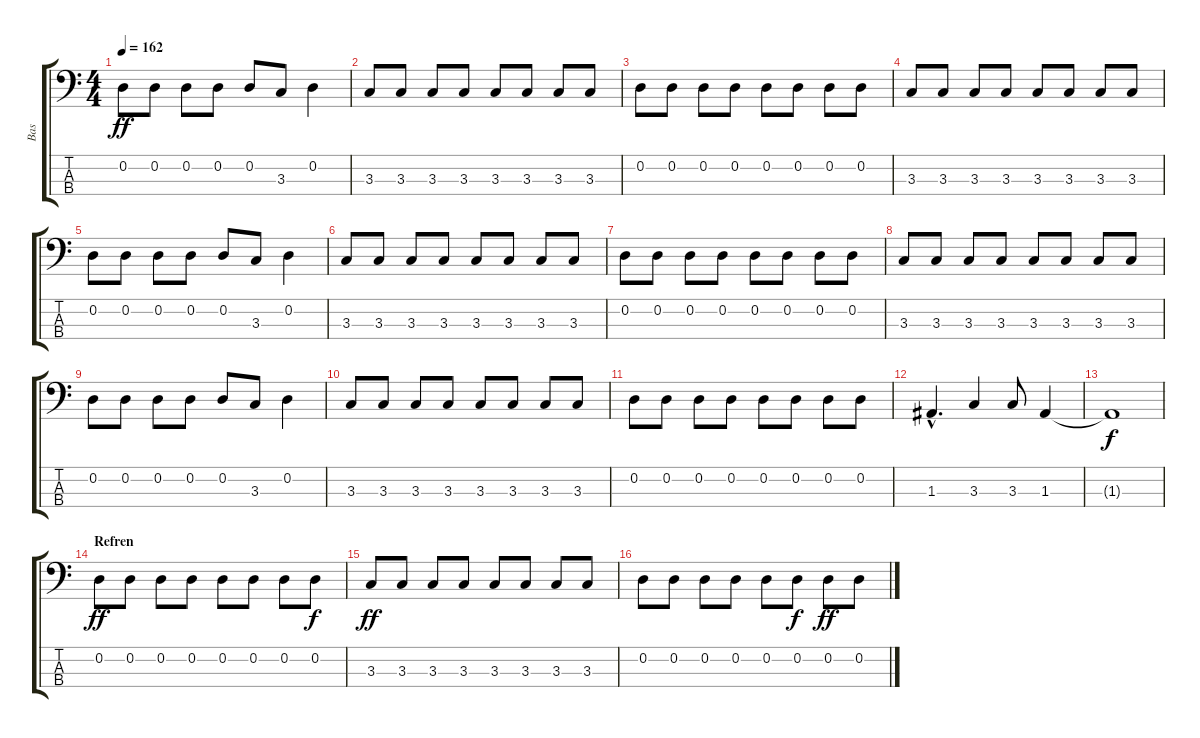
\track ("Bas" "Bas") {instrument electricbassfinger}
\staff {score tabs}
\tuning (G2 D2 A1 E1) {hide}
\ts (4 4)
\tempo 162
\clef f4
\ks c
0.2.8{dy ff} 0.2.8 0.2.8 0.2.8 0.2.8 3.3.8 0.2.4 |
3.3.8 3.3.8 3.3.8 3.3.8 3.3.8 3.3.8 3.3.8 3.3.8 |
0.2.8 0.2.8 0.2.8 0.2.8 0.2.8 0.2.8 0.2.8 0.2.8 |
3.3.8 3.3.8 3.3.8 3.3.8 3.3.8 3.3.8 3.3.8 3.3.8 |
0.2.8 0.2.8 0.2.8 0.2.8 0.2.8 3.3.8 0.2.4 |
3.3.8 3.3.8 3.3.8 3.3.8 3.3.8 3.3.8 3.3.8 3.3.8 |
0.2.8 0.2.8 0.2.8 0.2.8 0.2.8 0.2.8 0.2.8 0.2.8 |
3.3.8 3.3.8 3.3.8 3.3.8 3.3.8 3.3.8 3.3.8 3.3.8 |
0.2.8 0.2.8 0.2.8 0.2.8 0.2.8 3.3.8 0.2.4 |
3.3.8 3.3.8 3.3.8 3.3.8 3.3.8 3.3.8 3.3.8 3.3.8 |
0.2.8 0.2.8 0.2.8 0.2.8 0.2.8 0.2.8 0.2.8 0.2.8 |
1.3{hac}.4{d} 3.3.4 3.3.8 1.3.4 |
1.3{t}.1{dy f} |
\section ("" "Refren")
0.2.8{dy ff} 0.2.8 0.2.8 0.2.8 0.2.8 0.2.8 0.2.8 0.2.8{dy f} |
3.3.8{dy ff} 3.3.8 3.3.8 3.3.8 3.3.8 3.3.8 3.3.8 3.3.8 |
0.2.8 0.2.8 0.2.8 0.2.8 0.2.8 0.2.8{dy f} 0.2.8{dy ff} 0.2.8
